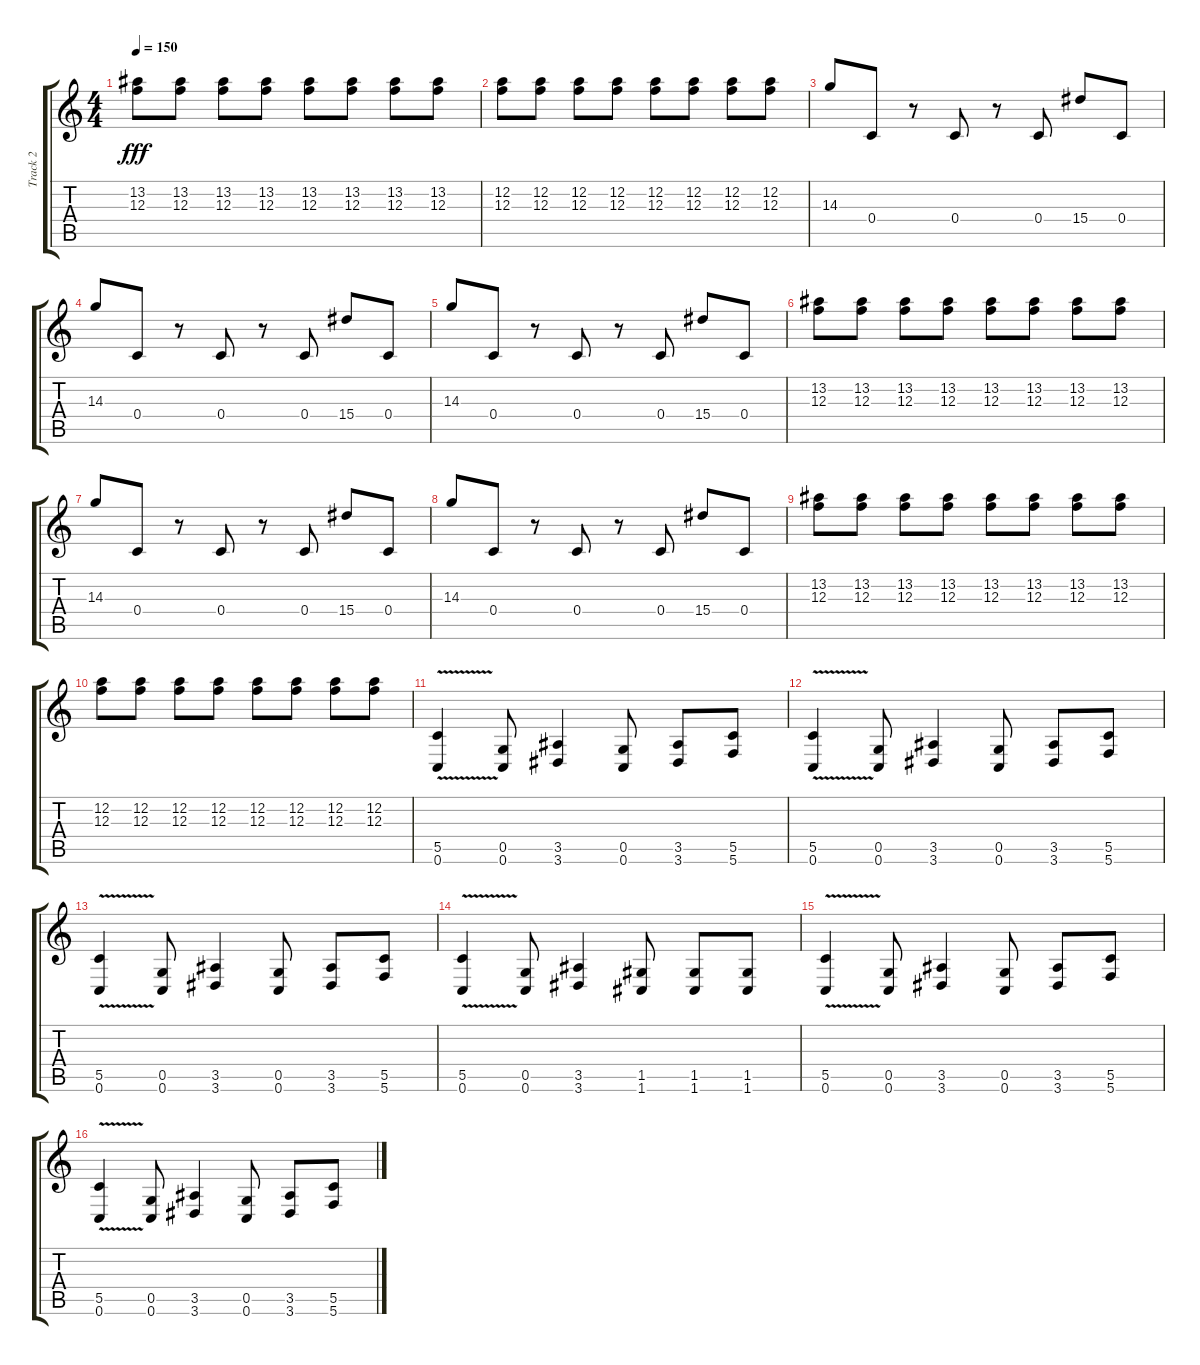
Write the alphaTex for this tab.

\track ("Track 2" "Track 2") {instrument overdrivenguitar}
\staff {score tabs}
\tuning (D4 A3 F3 C3 G2 C2) {hide}
\ts (4 4)
\tempo 150
\clef g2
\ks c
(13.2 12.3).8{dy fff} (13.2 12.3).8 (13.2 12.3).8 (13.2 12.3).8 (13.2 12.3).8 (13.2 12.3).8 (13.2 12.3).8 (13.2 12.3).8 |
(12.2 12.3).8 (12.2 12.3).8 (12.2 12.3).8 (12.2 12.3).8 (12.2 12.3).8 (12.2 12.3).8 (12.2 12.3).8 (12.2 12.3).8 |
14.3.8 0.4.8 r.8 0.4.8 r.8 0.4.8 15.4.8 0.4.8 |
14.3.8 0.4.8 r.8 0.4.8 r.8 0.4.8 15.4.8 0.4.8 |
14.3.8 0.4.8 r.8 0.4.8 r.8 0.4.8 15.4.8 0.4.8 |
(13.2 12.3).8 (13.2 12.3).8 (13.2 12.3).8 (13.2 12.3).8 (13.2 12.3).8 (13.2 12.3).8 (13.2 12.3).8 (13.2 12.3).8 |
14.3.8 0.4.8 r.8 0.4.8 r.8 0.4.8 15.4.8 0.4.8 |
14.3.8 0.4.8 r.8 0.4.8 r.8 0.4.8 15.4.8 0.4.8 |
(13.2 12.3).8 (13.2 12.3).8 (13.2 12.3).8 (13.2 12.3).8 (13.2 12.3).8 (13.2 12.3).8 (13.2 12.3).8 (13.2 12.3).8 |
(12.2 12.3).8 (12.2 12.3).8 (12.2 12.3).8 (12.2 12.3).8 (12.2 12.3).8 (12.2 12.3).8 (12.2 12.3).8 (12.2 12.3).8 |
(5.5{v} 0.6).4 (0.5 0.6).8 (3.5 3.6).4 (0.5 0.6).8 (3.5 3.6).8 (5.5 5.6).8 |
(5.5{v} 0.6).4 (0.5 0.6).8 (3.5 3.6).4 (0.5 0.6).8 (3.5 3.6).8 (5.5 5.6).8 |
(5.5{v} 0.6).4 (0.5 0.6).8 (3.5 3.6).4 (0.5 0.6).8 (3.5 3.6).8 (5.5 5.6).8 |
(5.5{v} 0.6).4 (0.5 0.6).8 (3.5 3.6).4 (1.5 1.6).8 (1.5 1.6).8 (1.5 1.6).8 |
(5.5{v} 0.6).4 (0.5 0.6).8 (3.5 3.6).4 (0.5 0.6).8 (3.5 3.6).8 (5.5 5.6).8 |
(5.5{v} 0.6).4 (0.5 0.6).8 (3.5 3.6).4 (0.5 0.6).8 (3.5 3.6).8 (5.5 5.6).8
